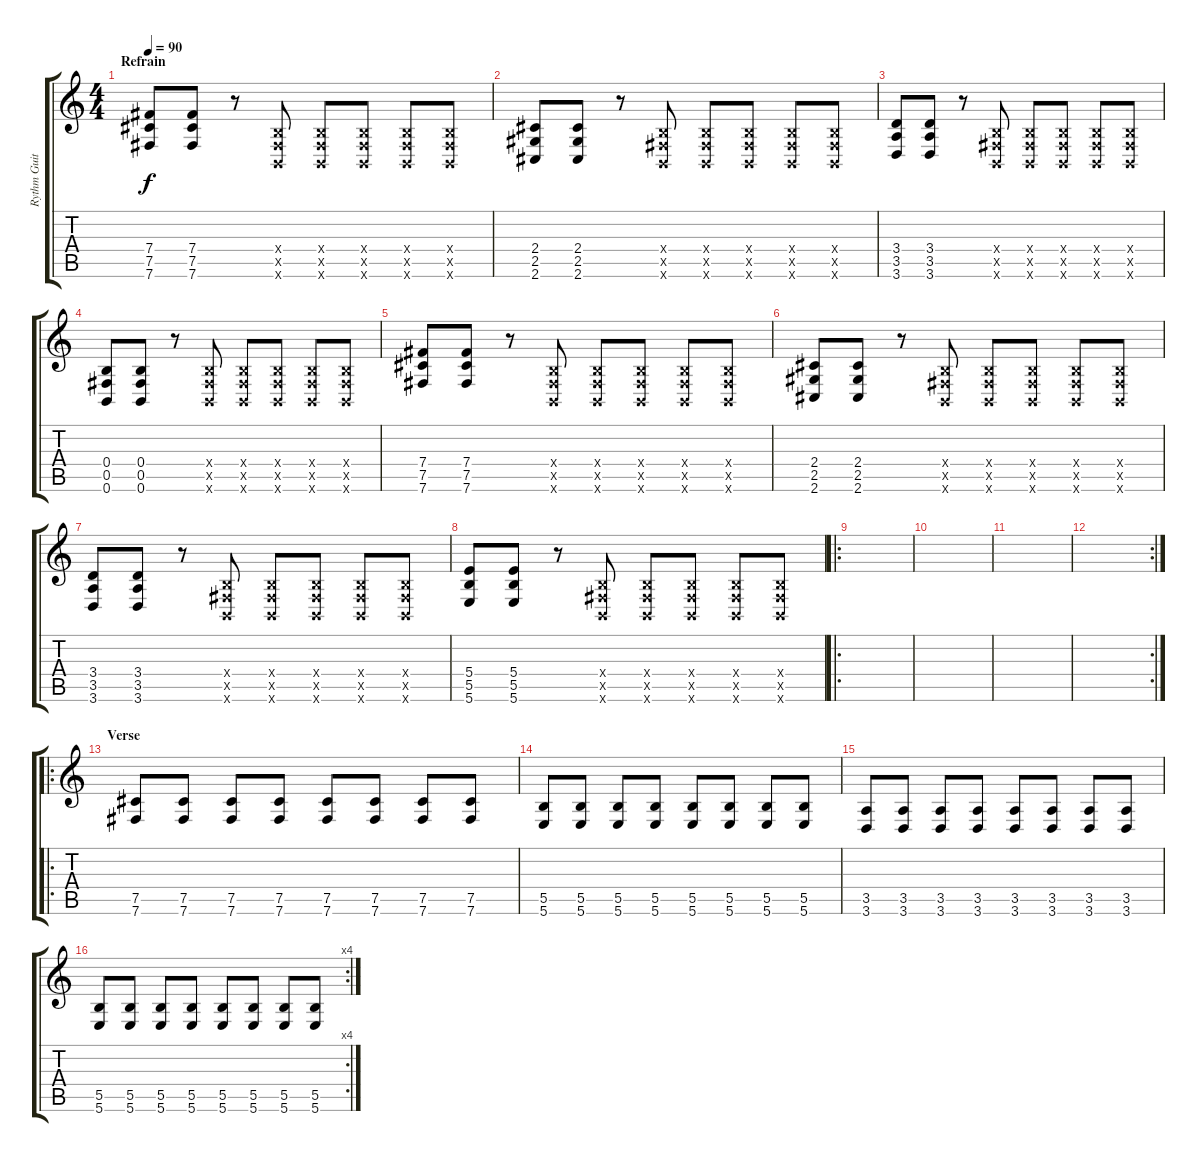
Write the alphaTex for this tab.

\track ("Rythm Guitar" "Rythm Guit") {instrument distortionguitar}
\staff {score tabs}
\tuning (Db4 Ab3 E3 B2 Gb2 B1) {hide}
\ts (4 4)
\section ("" "Refrain")
\tempo 90
\clef g2
\ks c
(7.4 7.5 7.6).8{dy f} (7.4 7.5 7.6).8 r.8 (0.4{x} 0.5{x} 0.6{x}).8 (0.4{x} 0.5{x} 0.6{x}).8 (0.4{x} 0.5{x} 0.6{x}).8 (0.4{x} 0.5{x} 0.6{x}).8 (0.4{x} 0.5{x} 0.6{x}).8 |
(2.4 2.5 2.6).8 (2.4 2.5 2.6).8 r.8 (0.4{x} 0.5{x} 0.6{x}).8 (0.4{x} 0.5{x} 0.6{x}).8 (0.4{x} 0.5{x} 0.6{x}).8 (0.4{x} 0.5{x} 0.6{x}).8 (0.4{x} 0.5{x} 0.6{x}).8 |
(3.4 3.5 3.6).8 (3.4 3.5 3.6).8 r.8 (0.4{x} 0.5{x} 0.6{x}).8 (0.4{x} 0.5{x} 0.6{x}).8 (0.4{x} 0.5{x} 0.6{x}).8 (0.4{x} 0.5{x} 0.6{x}).8 (0.4{x} 0.5{x} 0.6{x}).8 |
(0.4 0.5 0.6).8 (0.4 0.5 0.6).8 r.8 (0.4{x} 0.5{x} 0.6{x}).8 (0.4{x} 0.5{x} 0.6{x}).8 (0.4{x} 0.5{x} 0.6{x}).8 (0.4{x} 0.5{x} 0.6{x}).8 (0.4{x} 0.5{x} 0.6{x}).8 |
(7.4 7.5 7.6).8 (7.4 7.5 7.6).8 r.8 (0.4{x} 0.5{x} 0.6{x}).8 (0.4{x} 0.5{x} 0.6{x}).8 (0.4{x} 0.5{x} 0.6{x}).8 (0.4{x} 0.5{x} 0.6{x}).8 (0.4{x} 0.5{x} 0.6{x}).8 |
(2.4 2.5 2.6).8 (2.4 2.5 2.6).8 r.8 (0.4{x} 0.5{x} 0.6{x}).8 (0.4{x} 0.5{x} 0.6{x}).8 (0.4{x} 0.5{x} 0.6{x}).8 (0.4{x} 0.5{x} 0.6{x}).8 (0.4{x} 0.5{x} 0.6{x}).8 |
(3.4 3.5 3.6).8 (3.4 3.5 3.6).8 r.8 (0.4{x} 0.5{x} 0.6{x}).8 (0.4{x} 0.5{x} 0.6{x}).8 (0.4{x} 0.5{x} 0.6{x}).8 (0.4{x} 0.5{x} 0.6{x}).8 (0.4{x} 0.5{x} 0.6{x}).8 |
(5.4 5.5 5.6).8 (5.4 5.5 5.6).8 r.8 (0.4{x} 0.5{x} 0.6{x}).8 (0.4{x} 0.5{x} 0.6{x}).8 (0.4{x} 0.5{x} 0.6{x}).8 (0.4{x} 0.5{x} 0.6{x}).8 (0.4{x} 0.5{x} 0.6{x}).8 |
\ro
|
|
|
\rc 2
|
\ro
\section ("" "Verse")
(7.5 7.6).8 (7.5 7.6).8 (7.5 7.6).8 (7.5 7.6).8 (7.5 7.6).8 (7.5 7.6).8 (7.5 7.6).8 (7.5 7.6).8 |
(5.5 5.6).8 (5.5 5.6).8 (5.5 5.6).8 (5.5 5.6).8 (5.5 5.6).8 (5.5 5.6).8 (5.5 5.6).8 (5.5 5.6).8 |
(3.5 3.6).8 (3.5 3.6).8 (3.5 3.6).8 (3.5 3.6).8 (3.5 3.6).8 (3.5 3.6).8 (3.5 3.6).8 (3.5 3.6).8 |
\rc 4
(5.5 5.6).8 (5.5 5.6).8 (5.5 5.6).8 (5.5 5.6).8 (5.5 5.6).8 (5.5 5.6).8 (5.5 5.6).8 (5.5 5.6).8
